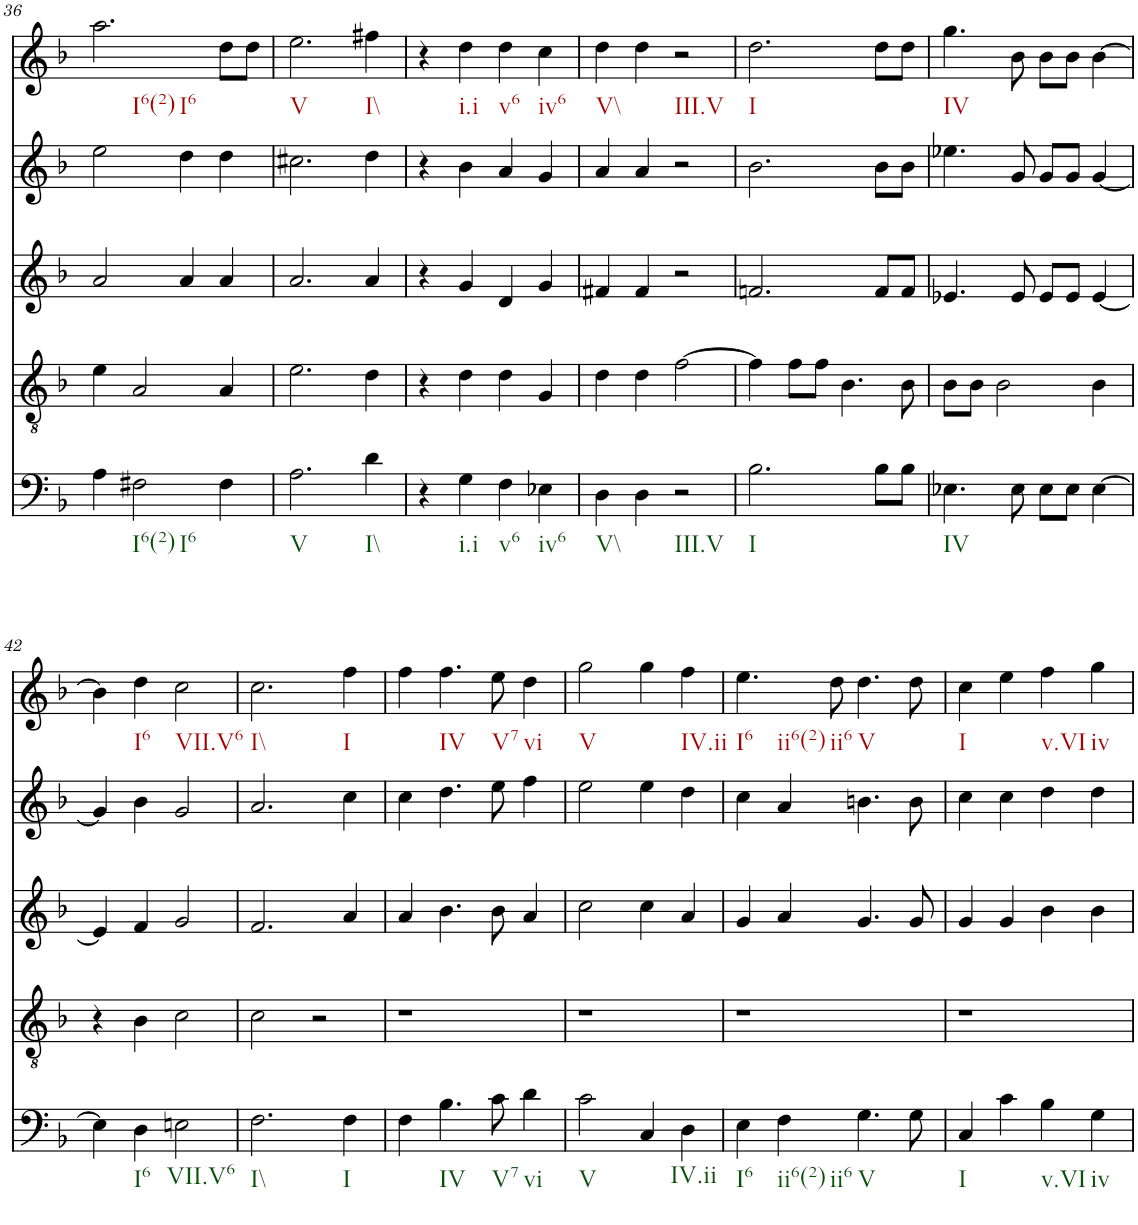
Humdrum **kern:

**kern	**kern	**kern	**kern	**kern
*part5	*part4	*part3	*part2	*part1
*staff5	*staff4	*staff3	*staff2	*staff1
*I"vox	*I"vox	*I"vox	*I"vox	*I"vox
!!LO:PB:g=z
*clefF4	*clefGv2	*clefG2	*clefG2	*clefG2
*k[b-]	*k[b-]	*k[b-]	*k[b-]	*k[b-]
*M4/4	*M4/4	*M4/4	*M4/4	*M4/4
=36	=36	=36	=36	=36
4A\	4e\	2a/	2ee\	2.aa\
2F#X\	2A/	.	.	.
.	.	4a/	4dd\	.
4F#\	4A/	4a/	4dd\	8dd\L
.	.	.	.	8dd\J
=37	=37	=37	=37	=37
2.A\	2.e\	2.a/	2.cc#X\	2.ee\
4d\	4d\	4a/	4dd\	4ff#X\
=38	=38	=38	=38	=38
4r	4r	4r	4r	4r
4G\	4d\	4g/	4b-\	4dd\
4F\	4d\	4d/	4a/	4dd\
4E-X\	4G/	4g/	4g/	4cc\
=39	=39	=39	=39	=39
4D\	4d\	4f#X/	4a/	4dd\
4D\	4d\	4f#/	4a/	4dd\
2r	[2f\	2r	2r	2r
=40	=40	=40	=40	=40
2.B-\	4f\]	2.fn/	2.b-\	2.dd\
.	8f\L	.	.	.
.	8f\J	.	.	.
.	4.B-\	.	.	.
8B-\L	.	8f/L	8b-\L	8dd\L
8B-\J	8B-\	8f/J	8b-\J	8dd\J
=41	=41	=41	=41	=41
4.E-X\	8B-\L	4.e-X/	4.ee-X\	4.gg\
.	8B-\J	.	.	.
.	2B-\	.	.	.
8E-\	.	8e-/	8g/	8b-\
8E-\L	.	8e-/L	8g/L	8b-\L
8E-\J	.	8e-/J	8g/J	8b-\J
[4E-\	4B-\	[4e-/	[4g/	[4b-\
!!LO:LB:g=z
=42	=42	=42	=42	=42
4E-\]	4r	4e-/]	4g/]	4b-\]
4D\	4B-\	4f/	4b-\	4dd\
2En\	2c\	2g/	2g/	2cc\
=43	=43	=43	=43	=43
2.F\	2c\	2.f/	2.a/	2.cc\
.	2r	.	.	.
4F\	.	4a/	4cc\	4ff\
=44	=44	=44	=44	=44
4F\	1r	4a/	4cc\	4ff\
4.B-\	.	4.b-\	4.dd\	4.ff\
8c\	.	8b-\	8ee\	8ee\
4d\	.	4a/	4ff\	4dd\
=45	=45	=45	=45	=45
2c\	1r	2cc\	2ee\	2gg\
4C/	.	4cc\	4ee\	4gg\
4D\	.	4a/	4dd\	4ff\
=46	=46	=46	=46	=46
4E\	1r	4g/	4cc\	4.ee\
4F\	.	4a/	4a/	.
.	.	.	.	8dd\
4.G\	.	4.g/	4.bn\	4.dd\
8G\	.	8g/	8b\	8dd\
=47	=47	=47	=47	=47
4C/	1r	4g/	4cc\	4cc\
4c\	.	4g/	4cc\	4ee\
4B-\	.	4b-\	4dd\	4ff\
4G\	.	4b-\	4dd\	4gg\
=	=	=	=	=
*-	*-	*-	*-	*-
